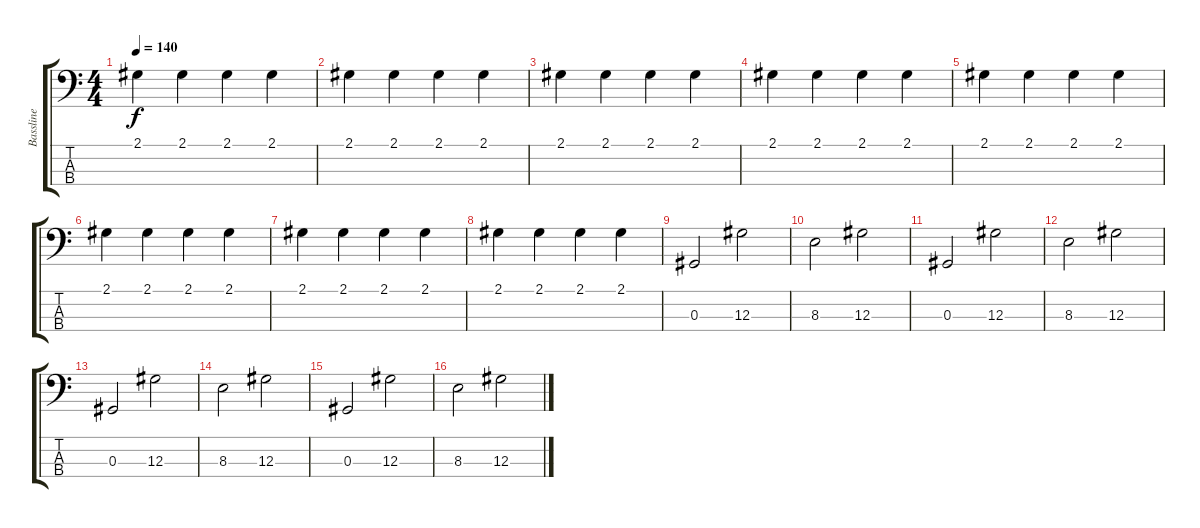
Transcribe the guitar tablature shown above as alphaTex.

\track ("Bassline" "Bassline") {instrument fretlessbass}
\staff {score tabs}
\tuning (Gb2 Db2 Ab1 Eb1) {hide}
\ts (4 4)
\tempo 140
\clef f4
\ks c
2.1.4{dy f volume 6} 2.1.4 2.1.4 2.1.4 |
2.1.4 2.1.4 2.1.4 2.1.4 |
2.1.4 2.1.4 2.1.4 2.1.4 |
2.1.4 2.1.4 2.1.4 2.1.4 |
2.1.4 2.1.4 2.1.4 2.1.4 |
2.1.4 2.1.4 2.1.4 2.1.4 |
2.1.4 2.1.4 2.1.4 2.1.4 |
2.1.4 2.1.4 2.1.4 2.1.4 |
0.3.2{volume 10} 12.3.2 |
8.3.2 12.3.2 |
0.3.2 12.3.2 |
8.3.2 12.3.2 |
0.3.2{volume 10} 12.3.2 |
8.3.2 12.3.2 |
0.3.2 12.3.2 |
8.3.2 12.3.2
